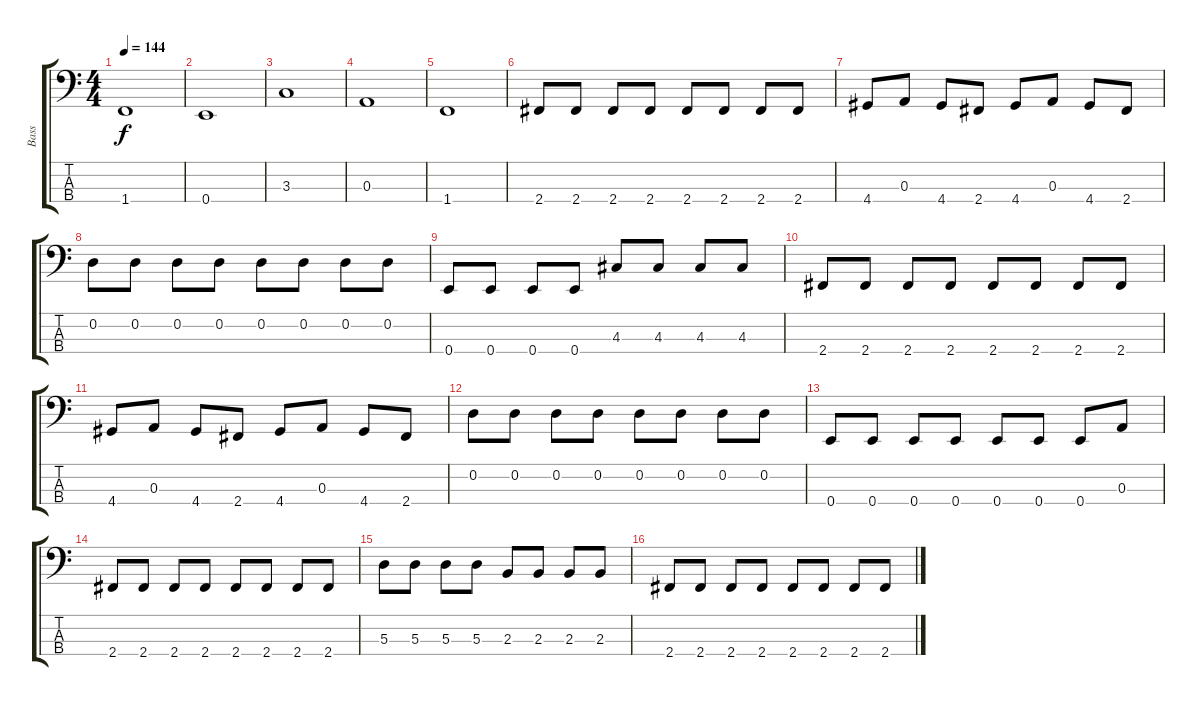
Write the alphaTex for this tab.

\track ("Bass" "Bass") {instrument electricbasspick}
\staff {score tabs}
\tuning (G2 D2 A1 E1) {hide}
\ts (4 4)
\tempo 144
\clef f4
\ks c
1.4.1{dy f} |
0.4.1 |
3.3.1 |
0.3.1 |
1.4.1 |
2.4.8 2.4.8 2.4.8 2.4.8 2.4.8 2.4.8 2.4.8 2.4.8 |
4.4.8 0.3.8 4.4.8 2.4.8 4.4.8 0.3.8 4.4.8 2.4.8 |
0.2.8 0.2.8 0.2.8 0.2.8 0.2.8 0.2.8 0.2.8 0.2.8 |
0.4.8 0.4.8 0.4.8 0.4.8 4.3.8 4.3.8 4.3.8 4.3.8 |
2.4.8 2.4.8 2.4.8 2.4.8 2.4.8 2.4.8 2.4.8 2.4.8 |
4.4.8 0.3.8 4.4.8 2.4.8 4.4.8 0.3.8 4.4.8 2.4.8 |
0.2.8 0.2.8 0.2.8 0.2.8 0.2.8 0.2.8 0.2.8 0.2.8 |
0.4.8 0.4.8 0.4.8 0.4.8 0.4.8 0.4.8 0.4.8 0.3.8 |
2.4.8 2.4.8 2.4.8 2.4.8 2.4.8 2.4.8 2.4.8 2.4.8 |
5.3.8 5.3.8 5.3.8 5.3.8 2.3.8 2.3.8 2.3.8 2.3.8 |
2.4.8 2.4.8 2.4.8 2.4.8 2.4.8 2.4.8 2.4.8 2.4.8
